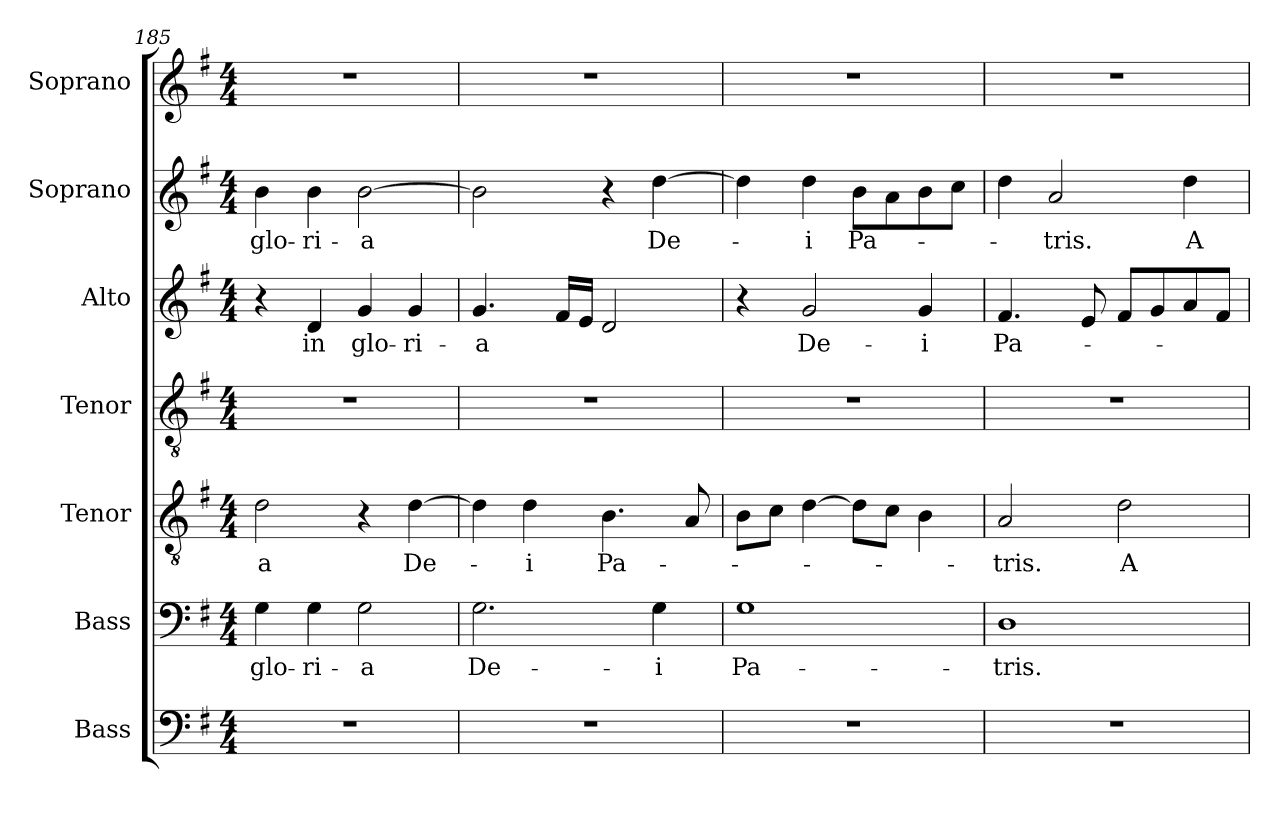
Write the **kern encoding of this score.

**kern	**kern	**text	**kern	**text	**kern	**kern	**text	**kern	**text	**kern
*part7	*part6	*part6	*part5	*part5	*part4	*part3	*part3	*part2	*part2	*part1
*staff7	*staff6	*staff6	*staff5	*staff5	*staff4	*staff3	*staff3	*staff2	*staff2	*staff1
*I"Bass	*I"Bass	*	*I"Tenor	*	*I"Tenor	*I"Alto	*	*I"Soprano	*	*I"Soprano
*I'B.	*I'B.	*	*I'T.	*	*I'T.	*I'A.	*	*I'S.	*	*I'S.
*clefF4	*clefF4	*	*clefGv2	*	*clefGv2	*clefG2	*	*clefG2	*	*clefG2
*	*	*	*ITrd7c12	*	*ITrd7c12	*	*	*	*	*
*k[f#]	*k[f#]	*	*k[f#]	*	*k[f#]	*k[f#]	*	*k[f#]	*	*k[f#]
*G:	*G:	*	*G:	*	*G:	*G:	*	*G:	*	*G:
*M4/4	*M4/4	*	*M4/4	*	*M4/4	*M4/4	*	*M4/4	*	*M4/4
=185	=185	=185	=185	=185	=185	=185	=185	=185	=185	=185
!	!	!LO:LY:b:color=#000000	!	!	!	!	!	!	!	!
!	!	!	!	!LO:LY:b:color=#000000	!	!	!	!	!	!
!	!	!	!	!	!	!	!	!	!LO:LY:b:color=#000000	!
1r	4Gi\	glo-	2Di\	-a	1r	4r	.	4bi\	glo-	1r
!	!	!LO:LY:b:color=#000000	!	!	!	!	!	!	!	!
!	!	!	!	!	!	!	!LO:LY:b:color=#000000	!	!	!
!	!	!	!	!	!	!	!	!	!LO:LY:b:color=#000000	!
.	4Gi\	-ri-	.	.	.	4di/	in	4bi\	-ri-	.
!	!	!LO:LY:b:color=#000000	!	!	!	!	!	!	!	!
!	!	!	!	!	!	!	!LO:LY:b:color=#000000	!	!	!
!	!	!	!	!	!	!	!	!	!LO:LY:b:color=#000000	!
.	2Gi\	-a	4r	.	.	4gi/	glo-	[2bi\	-a	.
!	!	!	!	!LO:LY:b:color=#000000	!	!	!	!	!	!
!	!	!	!	!	!	!	!LO:LY:b:color=#000000	!	!	!
.	.	.	[4Di\	De-	.	4gi/	-ri-	.	.	.
=186	=186	=186	=186	=186	=186	=186	=186	=186	=186	=186
!	!	!LO:LY:b:color=#000000	!	!	!	!	!	!	!	!
!	!	!	!	!	!	!	!LO:LY:b:color=#000000	!	!	!
1r	2.Gi\	De-	4Di\]	.	1r	4.gi/	-a	2bi\]	.	1r
!	!	!	!	!LO:LY:b:color=#000000	!	!	!	!	!	!
.	.	.	4Di\	-i	.	.	.	.	.	.
.	.	.	.	.	.	16f#i/LL	.	.	.	.
.	.	.	.	.	.	16ei/JJ	.	.	.	.
!	!	!	!	!LO:LY:b:color=#000000	!	!	!	!	!	!
.	.	.	4.BBi\	Pa-	.	2di/	.	4r	.	.
!	!	!LO:LY:b:color=#000000	!	!	!	!	!	!	!	!
!	!	!	!	!	!	!	!	!	!LO:LY:b:color=#000000	!
.	4Gi\	-i	.	.	.	.	.	[4ddi\	De-	.
.	.	.	8AAi/	.	.	.	.	.	.	.
=187	=187	=187	=187	=187	=187	=187	=187	=187	=187	=187
!	!	!LO:LY:b:color=#000000	!	!	!	!	!	!	!	!
1r	1Gi	Pa-	8BBi\L	.	1r	4r	.	4ddi\]	.	1r
.	.	.	8Ci\J	.	.	.	.	.	.	.
!	!	!	!	!	!	!	!LO:LY:b:color=#000000	!	!	!
!	!	!	!	!	!	!	!	!	!LO:LY:b:color=#000000	!
.	.	.	[4Di\	.	.	2gi/	De-	4ddi\	-i	.
!	!	!	!	!	!	!	!	!	!LO:LY:b:color=#000000	!
.	.	.	8Di\L]	.	.	.	.	8bi\L	Pa-	.
.	.	.	8Ci\J	.	.	.	.	8ai\	.	.
!	!	!	!	!	!	!	!LO:LY:b:color=#000000	!	!	!
.	.	.	4BBi\	.	.	4gi/	-i	8bi\	.	.
.	.	.	.	.	.	.	.	8cci\J	.	.
=188	=188	=188	=188	=188	=188	=188	=188	=188	=188	=188
!	!	!LO:LY:b:color=#000000	!	!	!	!	!	!	!	!
!	!	!	!	!LO:LY:b:color=#000000	!	!	!	!	!	!
!	!	!	!	!	!	!	!LO:LY:b:color=#000000	!	!	!
1r	1Di	-tris.	2AAi/	-tris.	1r	4.f#i/	Pa-	4ddi\	.	1r
!	!	!	!	!	!	!	!	!	!LO:LY:b:color=#000000	!
.	.	.	.	.	.	.	.	2ai/	-tris.	.
.	.	.	.	.	.	8ei/	.	.	.	.
!	!	!	!	!LO:LY:b:color=#000000	!	!	!	!	!	!
.	.	.	2Di\	A-	.	8f#i/L	.	.	.	.
.	.	.	.	.	.	8gi/	.	.	.	.
!	!	!	!	!	!	!	!	!	!LO:LY:b:color=#000000	!
.	.	.	.	.	.	8ai/	.	4ddi\	A-	.
.	.	.	.	.	.	8f#i/J	.	.	.	.
=	=	=	=	=	=	=	=	=	=	=
*-	*-	*-	*-	*-	*-	*-	*-	*-	*-	*-
